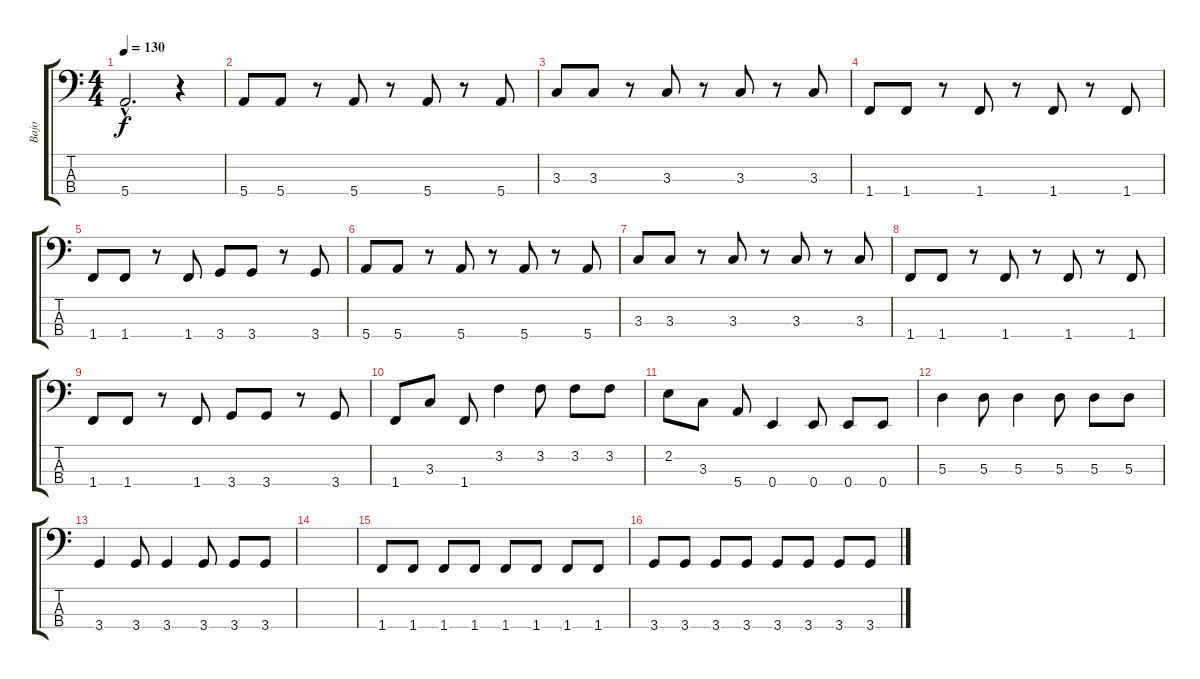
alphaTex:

\track ("Bajo" "Bajo") {instrument acousticguitarnylon}
\staff {score tabs}
\tuning (G2 D2 A1 E1) {hide}
\ts (4 4)
\tempo 130
\clef f4
\ks c
5.4{hac}.2{d dy f} r.4 |
5.4.8 5.4.8 r.8 5.4.8 r.8 5.4.8 r.8 5.4.8 |
3.3.8 3.3.8 r.8 3.3.8 r.8 3.3.8 r.8 3.3.8 |
1.4.8 1.4.8 r.8 1.4.8 r.8 1.4.8 r.8 1.4.8 |
1.4.8 1.4.8 r.8 1.4.8 3.4.8 3.4.8 r.8 3.4.8 |
5.4.8 5.4.8 r.8 5.4.8 r.8 5.4.8 r.8 5.4.8 |
3.3.8 3.3.8 r.8 3.3.8 r.8 3.3.8 r.8 3.3.8 |
1.4.8 1.4.8 r.8 1.4.8 r.8 1.4.8 r.8 1.4.8 |
1.4.8 1.4.8 r.8 1.4.8 3.4.8 3.4.8 r.8 3.4.8 |
1.4.8 3.3.8 1.4.8 3.2.4 3.2.8 3.2.8 3.2.8 |
2.2.8 3.3.8 5.4.8 0.4.4 0.4.8 0.4.8 0.4.8 |
5.3.4 5.3.8 5.3.4 5.3.8 5.3.8 5.3.8 |
3.4.4 3.4.8 3.4.4 3.4.8 3.4.8 3.4.8 |
|
1.4.8 1.4.8 1.4.8 1.4.8 1.4.8 1.4.8 1.4.8 1.4.8 |
3.4.8 3.4.8 3.4.8 3.4.8 3.4.8 3.4.8 3.4.8 3.4.8
